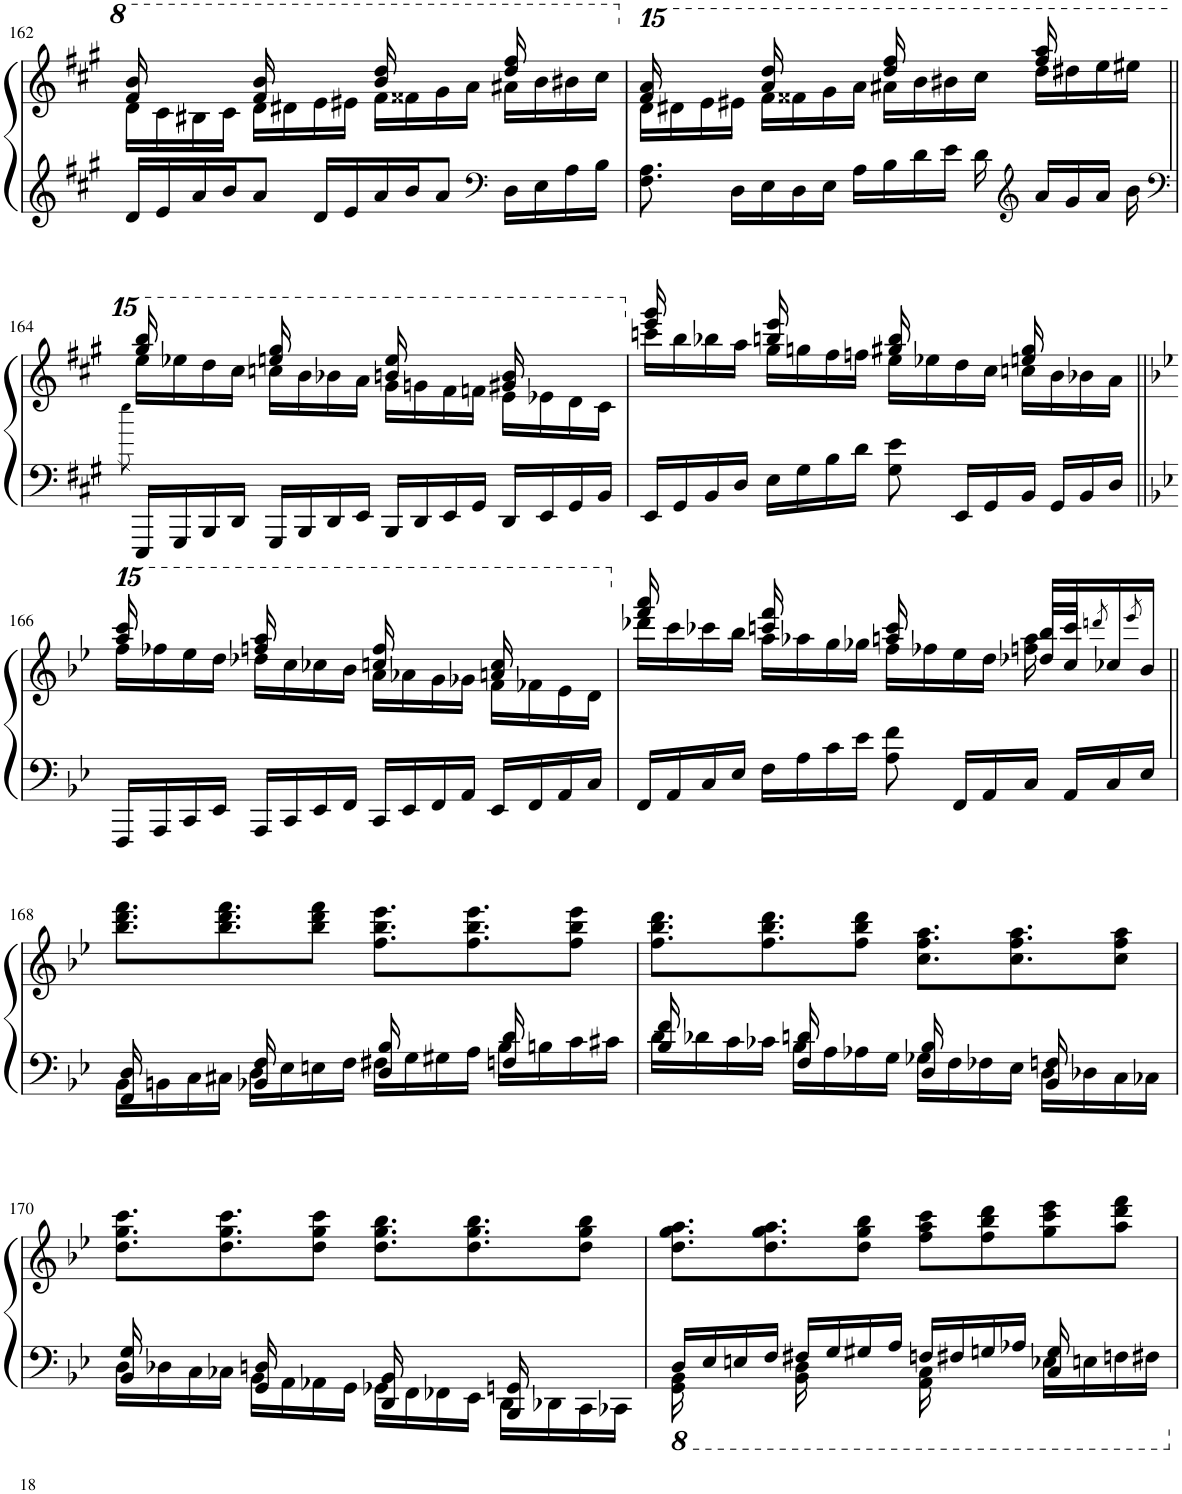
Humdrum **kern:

**kern	**kern
*part1	*part1
*staff2	*staff1
*I"Piano	*
*I'Pno.	*
!!LO:PB:g=z
*clefG2	*clefG2
*k[f#c#g#]	*k[f#c#g#]
*M4/4	*M4/4
=162	=162
*	*^
16d/LL	16dd\LL	16ff#/ 16bb/
16e/	16cc#\	8.ryy
16a/	16b#X\	.
16b/J	16cc#\JJ	.
8a/J	16dd\LL	16ff#/ 16bb/
.	16dd#X\	8.ryy
16d/LL	16ee\	.
16e/	16ee#X\JJ	.
16a/	16ff#\LL	16bb/ 16ddd/
16b/J	16ff##X\	8.ryy
8a/J	16gg#\	.
.	16aa\JJ	.
*clefF4	*	*
16D\LL	16aa#X\LL	16ddd/ 16fff#/
16E\	16bb\	8.ryy
16A\	16bb#X\	.
16B\JJ	16ccc#\JJ	.
=163	=163	=163
*	*15ma	*
8.F#\ 8.A\	16ddd\LL	16fff#/ 16aaa/
.	16ddd#X\	8.ryy
.	16eee\	.
16D\LL	16eee#X\JJ	.
16E\	16fff#\LL	16aaa/ 16dddd/
16D\	16fff##X\	8.ryy
16E\JJ	16ggg#\	.
16A\LL	16aaa\JJ	.
16B\	16aaa#X\LL	16dddd/ 16ffff#/
16d\	16bbb\	8.ryy
16e\JJ	16bbb#X\	.
16d\	16cccc#\JJ	.
*clefG2	*	*
16a/LL	16dddd\LL	16ffff#/ 16aaaa/
16g#/	16dddd#X\	8.ryy
16a/JJ	16eeee\	.
16b\	16eeee#X\JJ	.
!!LO:LB:g=z	!!
=164||	=164||	=164||
*clefF4	*	*
8qee\	.	.
16EEE/LL	16eeee\LL	16gggg#/ 16bbbb/
16GGG#/	16eeee-X\	8.ryy
16BBB/	16dddd\	.
16DD/JJ	16cccc#\JJ	.
16GGG#/LL	16ccccn\LL	16eeeen/ 16gggg#/
16BBB/	16bbb\	8.ryy
16DD/	16bbb-X\	.
16EE/JJ	16aaa\JJ	.
16BBB/LL	16ggg#\LL	16bbbn/ 16eeee/
16DD/	16gggn\	8.ryy
16EE/	16fff#\	.
16GG#/JJ	16fffn\JJ	.
16DD/LL	16eee\LL	16ggg#X/ 16bbb/
16EE/	16eee-X\	8.ryy
16GG#/	16ddd\	.
16BB/JJ	16ccc#\JJ	.
=165	=165	=165
*	*X15ma	*
16EE/LL	16cccn\LL	16eee/ 16ggg#/
16GG#/	16bb\	8.ryy
16BB/	16bb-X\	.
16D/JJ	16aa\JJ	.
16E\LL	16gg#\LL	16bbn/ 16eee/
16G#\	16ggn\	8.ryy
16B\	16ff#\	.
16d\JJ	16ffn\JJ	.
8G#\ 8e\	16ee\LL	16gg#X/ 16bb/
.	16ee-X\	8.ryy
16EE/LL	16dd\	.
16GG#/	16cc#\JJ	.
16BB/JJ	16ccn\LL	16een/ 16gg#/
16GG#/LL	16b\	8.ryy
16BB/	16b-X\	.
16D/JJ	16a\JJ	.
!!LO:LB:g=z	!!
=166||	=166||	=166||
*k[b-e-]	*k[b-e-]	*
*	*15ma	*
16FFF/LL	16ffff\LL	16aaaa/ 16ccccc/
16AAA/	16ffff-X\	8.ryy
16CC/	16eeee-\	.
16EE-/JJ	16dddd\JJ	.
16AAA/LL	16dddd-X\LL	16ffffn/ 16aaaa/
16CC/	16cccc\	8.ryy
16EE-/	16cccc-X\	.
16FF/JJ	16bbb-\JJ	.
16CC/LL	16aaa\LL	16ccccn/ 16ffff/
16EE-/	16aaa-X\	8.ryy
16FF/	16ggg\	.
16AA/JJ	16ggg-X\JJ	.
16EE-/LL	16fff\LL	16aaan/ 16cccc/
16FF/	16fff-X\	8.ryy
16AA/	16eee-\	.
16C/JJ	16ddd\JJ	.
*	*v	*v
=167	=167
*	*X15ma
*	*^
*	*	*^
16FF/LL	16ddd-X\LL	16fff/ 16aaa/	2.ryy
16AA/	16ccc\	8.ryy	.
16C/	16ccc-X\	.	.
16E-/JJ	16bb-\JJ	.	.
16F\LL	16aa\LL	16cccn/ 16fff/	.
16A\	16aa-X\	8.ryy	.
16c\	16gg\	.	.
16e-\JJ	16gg-X\JJ	.	.
8A\ 8f\	16ff\LL	16aan/ 16ccc/	.
.	16ff-X\	8.ryy	.
16FF/LL	16ee-\	.	.
16AA/	16dd\JJ	.	.
16C/JJ	16dd-X/LL	16ffn\ 16aa\	16bb-/LL
16AA/LL	16cc/	8.ryy	16ccc/JJ
.	8qdddn/	.	.
16C/	16cc-X/	.	8ryy
.	8qeee-/	.	.
16E-/JJ	16b-/JJ	.	.
*	*v	*v	*v
!!LO:LB:g=z
=168||	=168||
*^	*
16BB-\LL	16FF/ 16D/	8.bb-\ 8.ddd\ 8.fff\L
16BBn\	8.ryy	.
16C\	.	.
16C#X\JJ	.	8.bb-\ 8.ddd\ 8.fff\
16D\LL	16BB-X/ 16F/	.
16E-\	8.ryy	.
16En\	.	8bb-\ 8ddd\ 8fff\J
16F\JJ	.	.
16F#X\LL	16D/ 16B-/	8.ff\ 8.bb-\ 8.eee-\L
16G\	8.ryy	.
16G#X\	.	.
16A\JJ	.	8.ff\ 8.bb-\ 8.eee-\
16B-\LL	16Fn/ 16d/	.
16Bn\	8.ryy	.
16c\	.	8ff\ 8bb-\ 8eee-\J
16c#X\JJ	.	.
=169	=169	=169
16d\LL	16B-/ 16f/	8.ff\ 8.bb-\ 8.ddd\L
16d-X\	8.ryy	.
16c\	.	.
16c-X\JJ	.	8.ff\ 8.bb-\ 8.ddd\
16B-\LL	16F/ 16dn/	.
16A\	8.ryy	.
16A-X\	.	8ff\ 8bb-\ 8ddd\J
16G\JJ	.	.
16G-X\LL	16D/ 16B-/	8.cc\ 8.ff\ 8.aa\L
16F\	8.ryy	.
16F-X\	.	.
16E-\JJ	.	8.cc\ 8.ff\ 8.aa\
16D\LL	16BB-/ 16Fn/	.
16D-X\	8.ryy	.
16C\	.	8cc\ 8ff\ 8aa\J
16C-X\JJ	.	.
!!LO:LB:g=z
=170	=170	=170
16D\LL	16BB-/ 16G/	8.dd\ 8.gg\ 8.ccc\L
16D-X\	8.ryy	.
16C\	.	.
16C-X\JJ	.	8.dd\ 8.gg\ 8.ccc\
16BB-\LL	16GG/ 16Dn/	.
16AA\	8.ryy	.
16AA-X\	.	8dd\ 8gg\ 8ccc\J
16GG\JJ	.	.
16GG-X\LL	16DD/ 16BB-/	8.dd\ 8.gg\ 8.bb-\L
16FF\	8.ryy	.
16FF-X\	.	.
16EE-\JJ	.	8.dd\ 8.gg\ 8.bb-\
16DD\LL	16BBB-/ 16GGn/	.
16DD-X\	8.ryy	.
16CC\	.	8dd\ 8gg\ 8bb-\J
16CC-X\JJ	.	.
=171	=171	=171
*8ba	*	*
16DD/LL	16GGG\ 16BBB-\	8.dd\ 8.gg\ 8.aa\L
16EE-/	8.ryy	.
16EEn/	.	.
16FF/JJ	.	8.dd\ 8.gg\ 8.aa\
16FF#X/LL	16BBB-\ 16DD\	.
16GG/	8.ryy	.
16GG#X/	.	8dd\ 8gg\ 8bb-\J
16AA/JJ	.	.
16FFn/LL	16AAA\ 16CC\	8ff\ 8aa\ 8ccc\L
16FF#X/	8.ryy	.
16GGn/	.	8ff\ 8bb-\ 8ddd\
16AA-X/JJ	.	.
16EE-X\LL	16CC/ 16GG/	8gg\ 8ccc\ 8eee-\
16EEn\	8.ryy	.
16FFn\	.	8aa\ 8ddd\ 8fff\J
16FF#X\JJ	.	.
*v	*v	*
*X8ba	*
=	=
*-	*-
